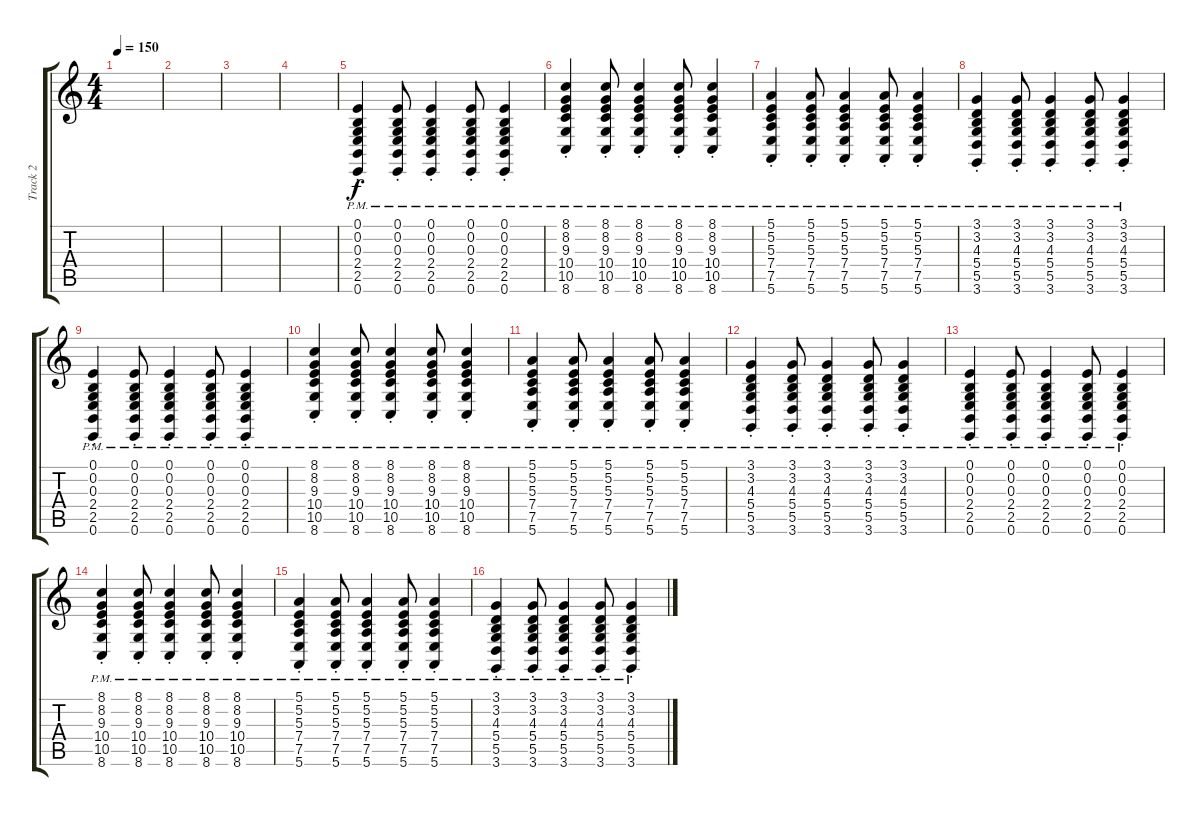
\track ("Track 2" "Track 2") {instrument tangoaccordion}
\staff {score tabs}
\tuning (E4 B3 G3 D3 A2 E2) {hide}
\ts (4 4)
\tempo 150
\clef g2
\ks c
|
|
|
|
(0.1{pm st} 0.2{pm st} 0.3{pm st} 2.4{pm st} 2.5{pm st} 0.6{pm st}).4 (0.1{pm st} 0.2{pm st} 0.3{pm st} 2.4{pm st} 2.5{pm st} 0.6{pm st}).8 (0.1{pm st} 0.2{pm st} 0.3{pm st} 2.4{pm st} 2.5{pm st} 0.6{pm st}).4 (0.1{pm st} 0.2{pm st} 0.3{pm st} 2.4{pm st} 2.5{pm st} 0.6{pm st}).8 (0.1{pm st} 0.2{pm st} 0.3{pm st} 2.4{pm st} 2.5{pm st} 0.6{pm st}).4 |
(8.1{pm st} 8.2{pm st} 9.3{pm st} 10.4{pm st} 10.5{pm st} 8.6{pm st}).4 (8.1{pm st} 8.2{pm st} 9.3{pm st} 10.4{pm st} 10.5{pm st} 8.6{pm st}).8 (8.1{pm st} 8.2{pm st} 9.3{pm st} 10.4{pm st} 10.5{pm st} 8.6{pm st}).4 (8.1{pm st} 8.2{pm st} 9.3{pm st} 10.4{pm st} 10.5{pm st} 8.6{pm st}).8 (8.1{pm st} 8.2{pm st} 9.3{pm st} 10.4{pm st} 10.5{pm st} 8.6{pm st}).4 |
(5.1{pm st} 5.2{pm st} 5.3{pm st} 7.4{pm st} 7.5{pm st} 5.6{pm st}).4 (5.1{pm st} 5.2{pm st} 5.3{pm st} 7.4{pm st} 7.5{pm st} 5.6{pm st}).8 (5.1{pm st} 5.2{pm st} 5.3{pm st} 7.4{pm st} 7.5{pm st} 5.6{pm st}).4 (5.1{pm st} 5.2{pm st} 5.3{pm st} 7.4{pm st} 7.5{pm st} 5.6{pm st}).8 (5.1{pm st} 5.2{pm st} 5.3{pm st} 7.4{pm st} 7.5{pm st} 5.6{pm st}).4 |
(3.1{pm st} 3.2{pm st} 4.3{pm st} 5.4{pm st} 5.5{pm st} 3.6{pm st}).4 (3.1{pm st} 3.2{pm st} 4.3{pm st} 5.4{pm st} 5.5{pm st} 3.6{pm st}).8 (3.1{pm st} 3.2{pm st} 4.3{pm st} 5.4{pm st} 5.5{pm st} 3.6{pm st}).4 (3.1{pm st} 3.2{pm st} 4.3{pm st} 5.4{pm st} 5.5{pm st} 3.6{pm st}).8 (3.1{pm st} 3.2{pm st} 4.3{pm st} 5.4{pm st} 5.5{pm st} 3.6{pm st}).4 |
(0.1{pm st} 0.2{pm st} 0.3{pm st} 2.4{pm st} 2.5{pm st} 0.6{pm st}).4 (0.1{pm st} 0.2{pm st} 0.3{pm st} 2.4{pm st} 2.5{pm st} 0.6{pm st}).8 (0.1{pm st} 0.2{pm st} 0.3{pm st} 2.4{pm st} 2.5{pm st} 0.6{pm st}).4 (0.1{pm st} 0.2{pm st} 0.3{pm st} 2.4{pm st} 2.5{pm st} 0.6{pm st}).8 (0.1{pm st} 0.2{pm st} 0.3{pm st} 2.4{pm st} 2.5{pm st} 0.6{pm st}).4 |
(8.1{pm st} 8.2{pm st} 9.3{pm st} 10.4{pm st} 10.5{pm st} 8.6{pm st}).4 (8.1{pm st} 8.2{pm st} 9.3{pm st} 10.4{pm st} 10.5{pm st} 8.6{pm st}).8 (8.1{pm st} 8.2{pm st} 9.3{pm st} 10.4{pm st} 10.5{pm st} 8.6{pm st}).4 (8.1{pm st} 8.2{pm st} 9.3{pm st} 10.4{pm st} 10.5{pm st} 8.6{pm st}).8 (8.1{pm st} 8.2{pm st} 9.3{pm st} 10.4{pm st} 10.5{pm st} 8.6{pm st}).4 |
(5.1{pm st} 5.2{pm st} 5.3{pm st} 7.4{pm st} 7.5{pm st} 5.6{pm st}).4 (5.1{pm st} 5.2{pm st} 5.3{pm st} 7.4{pm st} 7.5{pm st} 5.6{pm st}).8 (5.1{pm st} 5.2{pm st} 5.3{pm st} 7.4{pm st} 7.5{pm st} 5.6{pm st}).4 (5.1{pm st} 5.2{pm st} 5.3{pm st} 7.4{pm st} 7.5{pm st} 5.6{pm st}).8 (5.1{pm st} 5.2{pm st} 5.3{pm st} 7.4{pm st} 7.5{pm st} 5.6{pm st}).4 |
(3.1{pm st} 3.2{pm st} 4.3{pm st} 5.4{pm st} 5.5{pm st} 3.6{pm st}).4 (3.1{pm st} 3.2{pm st} 4.3{pm st} 5.4{pm st} 5.5{pm st} 3.6{pm st}).8 (3.1{pm st} 3.2{pm st} 4.3{pm st} 5.4{pm st} 5.5{pm st} 3.6{pm st}).4 (3.1{pm st} 3.2{pm st} 4.3{pm st} 5.4{pm st} 5.5{pm st} 3.6{pm st}).8 (3.1{pm st} 3.2{pm st} 4.3{pm st} 5.4{pm st} 5.5{pm st} 3.6{pm st}).4 |
(0.1{pm st} 0.2{pm st} 0.3{pm st} 2.4{pm st} 2.5{pm st} 0.6{pm st}).4 (0.1{pm st} 0.2{pm st} 0.3{pm st} 2.4{pm st} 2.5{pm st} 0.6{pm st}).8 (0.1{pm st} 0.2{pm st} 0.3{pm st} 2.4{pm st} 2.5{pm st} 0.6{pm st}).4 (0.1{pm st} 0.2{pm st} 0.3{pm st} 2.4{pm st} 2.5{pm st} 0.6{pm st}).8 (0.1{pm st} 0.2{pm st} 0.3{pm st} 2.4{pm st} 2.5{pm st} 0.6{pm st}).4 |
(8.1{pm st} 8.2{pm st} 9.3{pm st} 10.4{pm st} 10.5{pm st} 8.6{pm st}).4 (8.1{pm st} 8.2{pm st} 9.3{pm st} 10.4{pm st} 10.5{pm st} 8.6{pm st}).8 (8.1{pm st} 8.2{pm st} 9.3{pm st} 10.4{pm st} 10.5{pm st} 8.6{pm st}).4 (8.1{pm st} 8.2{pm st} 9.3{pm st} 10.4{pm st} 10.5{pm st} 8.6{pm st}).8 (8.1{pm st} 8.2{pm st} 9.3{pm st} 10.4{pm st} 10.5{pm st} 8.6{pm st}).4 |
(5.1{pm st} 5.2{pm st} 5.3{pm st} 7.4{pm st} 7.5{pm st} 5.6{pm st}).4 (5.1{pm st} 5.2{pm st} 5.3{pm st} 7.4{pm st} 7.5{pm st} 5.6{pm st}).8 (5.1{pm st} 5.2{pm st} 5.3{pm st} 7.4{pm st} 7.5{pm st} 5.6{pm st}).4 (5.1{pm st} 5.2{pm st} 5.3{pm st} 7.4{pm st} 7.5{pm st} 5.6{pm st}).8 (5.1{pm st} 5.2{pm st} 5.3{pm st} 7.4{pm st} 7.5{pm st} 5.6{pm st}).4 |
(3.1{pm st} 3.2{pm st} 4.3{pm st} 5.4{pm st} 5.5{pm st} 3.6{pm st}).4 (3.1{pm st} 3.2{pm st} 4.3{pm st} 5.4{pm st} 5.5{pm st} 3.6{pm st}).8 (3.1{pm st} 3.2{pm st} 4.3{pm st} 5.4{pm st} 5.5{pm st} 3.6{pm st}).4 (3.1{pm st} 3.2{pm st} 4.3{pm st} 5.4{pm st} 5.5{pm st} 3.6{pm st}).8 (3.1{pm st} 3.2{pm st} 4.3{pm st} 5.4{pm st} 5.5{pm st} 3.6{pm st}).4
